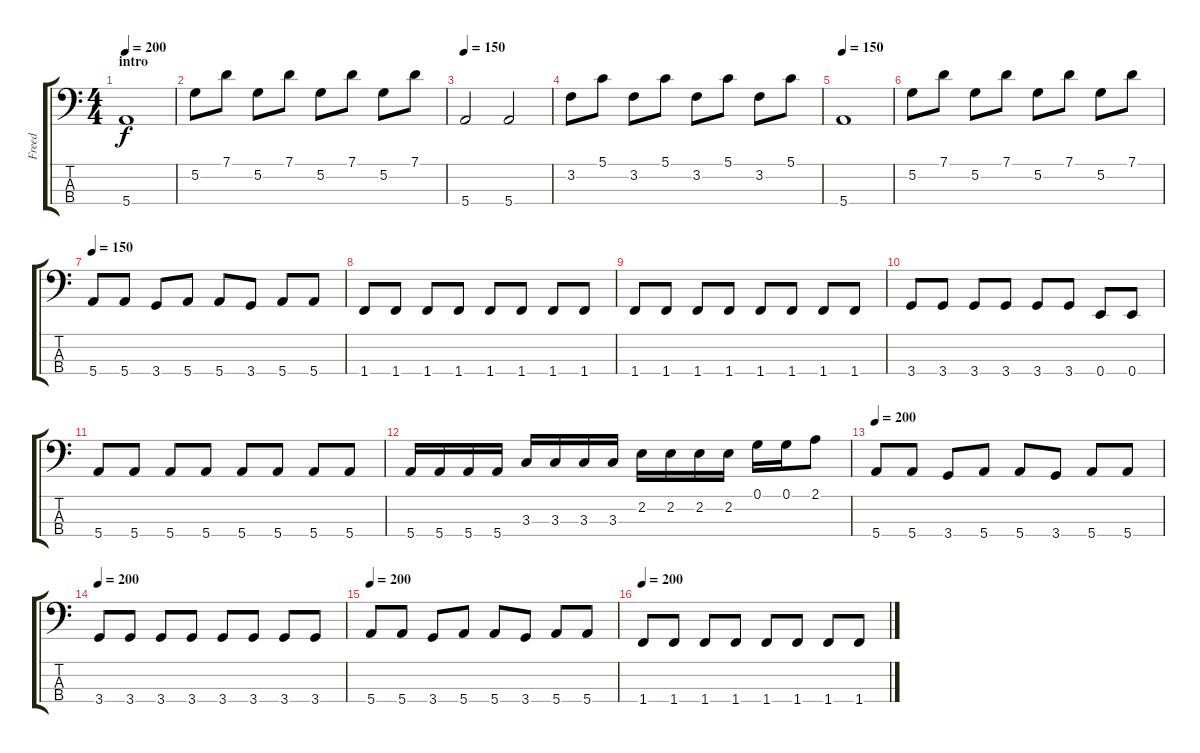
\track ("Freed" "Freed") {instrument electricbassfinger}
\staff {score tabs}
\tuning (G2 D2 A1 E1) {hide}
\ts (4 4)
\section ("" "intro")
\tempo 200
\tempo 150
\tempo 200
\clef f4
\ks c
5.4.1{dy f instrument electricbassfinger} |
5.2.8 7.1.8 5.2.8 7.1.8 5.2.8 7.1.8 5.2.8 7.1.8 |
\tempo 150
5.4.2 5.4.2 |
3.2.8 5.1.8 3.2.8 5.1.8 3.2.8 5.1.8 3.2.8 5.1.8 |
\tempo 150
5.4.1 |
5.2.8 7.1.8 5.2.8 7.1.8 5.2.8 7.1.8 5.2.8 7.1.8 |
\tempo 150
5.4.8 5.4.8 3.4.8 5.4.8 5.4.8 3.4.8 5.4.8 5.4.8 |
1.4.8 1.4.8 1.4.8 1.4.8 1.4.8 1.4.8 1.4.8 1.4.8 |
1.4.8 1.4.8 1.4.8 1.4.8 1.4.8 1.4.8 1.4.8 1.4.8 |
3.4.8 3.4.8 3.4.8 3.4.8 3.4.8 3.4.8 0.4.8 0.4.8 |
5.4.8 5.4.8 5.4.8 5.4.8 5.4.8 5.4.8 5.4.8 5.4.8 |
5.4.16 5.4.16 5.4.16 5.4.16 3.3.16 3.3.16 3.3.16 3.3.16 2.2.16 2.2.16 2.2.16 2.2.16 0.1.16 0.1.16 2.1.8 |
\tempo 200
5.4.8 5.4.8 3.4.8 5.4.8 5.4.8 3.4.8 5.4.8 5.4.8 |
\tempo 200
3.4.8 3.4.8 3.4.8 3.4.8 3.4.8 3.4.8 3.4.8 3.4.8 |
\tempo 200
5.4.8 5.4.8 3.4.8 5.4.8 5.4.8 3.4.8 5.4.8 5.4.8 |
\tempo 200
1.4.8 1.4.8 1.4.8 1.4.8 1.4.8 1.4.8 1.4.8 1.4.8
